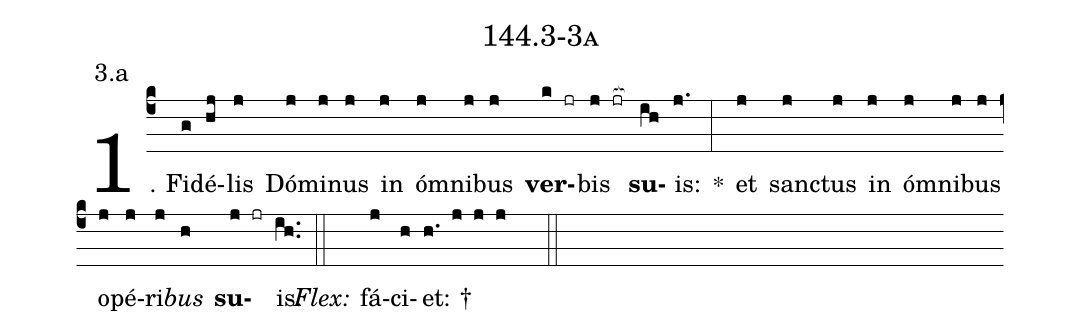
name: 144.3-3a;
annotation: 3.a;
%%
(c4)1. Fi(g)dé(hj)lis(j) Dó(j)mi(j)nus(j) in(j) óm(j)ni(j)bus(j) <b>ver</b>(k jr)bis(j jr[ocb:1{]) <b>su</b>(ih[ocb:0}])is:(j.) *(:) et(j) sanc(j)tus(j) in(j) óm(j)ni(j)bus(j) o(j)pé(j)ri(j)<i>bus</i>(h) <b>su</b>(j jr)is.(ih..) (::)
<i>Flex:</i>()  fá(j)ci(h)et: †(h. j j j  ::)
